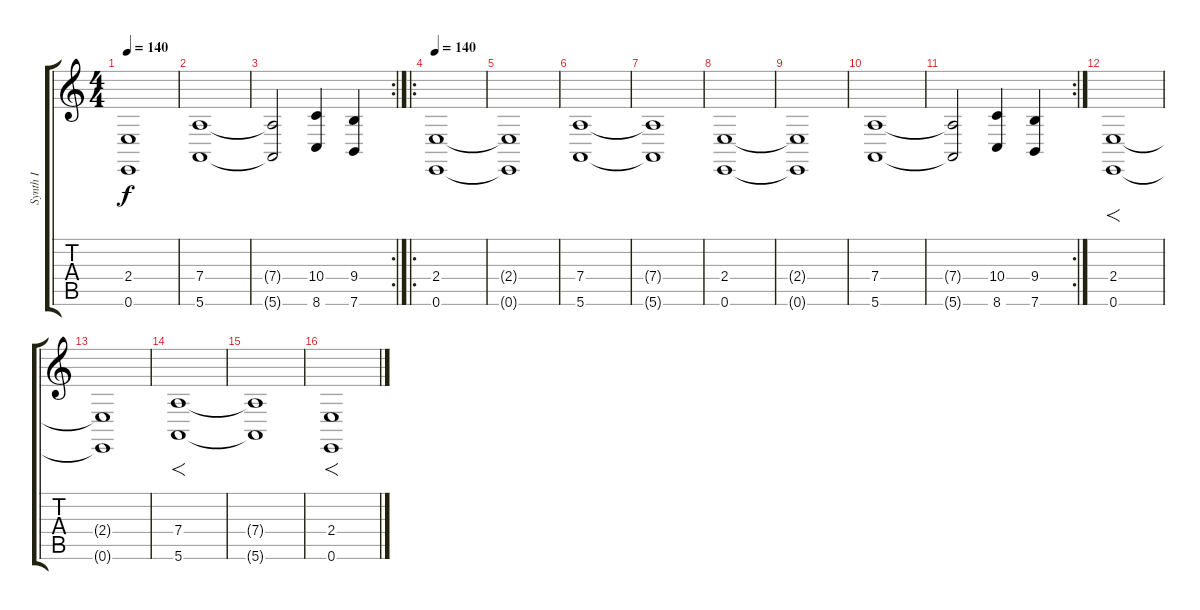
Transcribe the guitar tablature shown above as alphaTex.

\track ("Synth I" "Synth I") {instrument pad4choir}
\staff {score tabs}
\tuning (E4 B3 G3 D3 A2 E2) {hide}
\ts (4 4)
\tempo 140
\clef g2
\ks c
(2.4{t} 0.6{t}).1{dy f} |
(7.4 5.6).1 |
\rc 2
(7.4{t} 5.6{t}).2 (10.4 8.6).4 (9.4 7.6).4 |
\ro
\tempo 140
(2.4 0.6).1 |
(2.4{t} 0.6{t}).1 |
(7.4 5.6).1 |
(7.4{t} 5.6{t}).1 |
(2.4 0.6).1 |
(2.4{t} 0.6{t}).1 |
(7.4 5.6).1 |
\rc 2
(7.4{t} 5.6{t}).2 (10.4 8.6).4 (9.4 7.6).4 |
(2.4 0.6).1{f} |
(2.4{t} 0.6{t}).1 |
(7.4 5.6).1{f} |
(7.4{t} 5.6{t}).1 |
(2.4 0.6).1{f}
